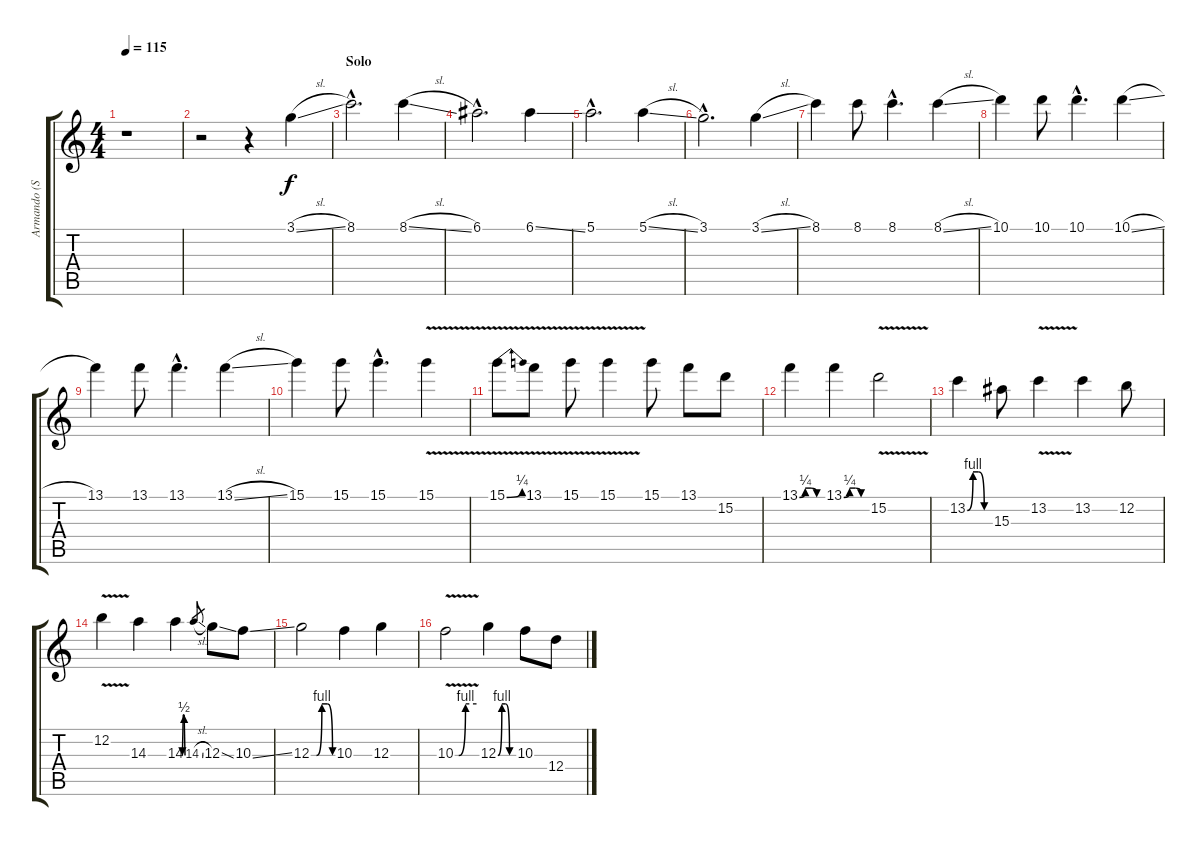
\track ("Armando (Solos)" "Armando (S") {instrument overdrivenguitar}
\staff {score tabs}
\tuning (E4 B3 G3 D3 A2 E2) {hide}
\ts (4 4)
\tempo 115
\clef g2
\ks c
r.1{dy f} |
r.2 r.4 3.1{sl}.4 |
\section ("" "Solo")
8.1{hac}.2{d} 8.1{sl}.4 |
6.1{hac}.2{d} 6.1{ss}.4 |
5.1{hac}.2{d} 5.1{sl}.4 |
3.1{hac}.2{d} 3.1{sl}.4 |
8.1.4 8.1.8 8.1{hac}.4{d} 8.1{sl}.4 |
10.1.4 10.1.8 10.1{hac}.4{d} 10.1{sl}.4 |
13.1.4 13.1.8 13.1{hac}.4{d} 13.1{sl}.4 |
15.1.4 15.1.8 15.1{hac}.4{d} 15.1{v}.4 |
15.1{be (bend 0 0 60 1) v}.8 13.1{v}.8 15.1{v}.8 15.1{v}.4 15.1.8 13.1.8 15.2.8 |
13.1{be (custom 0 0 15 1 30 1 45 0 60 0)}.4 13.1{be (custom 0 0 15 1 30 1 45 0 60 0)}.4 15.2{v}.2 |
13.2{be (custom 0 0 15 4 30 4 45 0 60 0)}.4 15.3.8 13.2{v}.4 13.2.4 12.2.8 |
12.2{v}.4 14.3.4 14.3{be (custom 0 0 15 2 30 2 45 0 60 0)}.4 14.3{sl}.8{gr} 12.3{ss}.8 10.3{ss}.8 |
12.3{be (custom 0 0 15 0 30 4 45 4 60 0)}.2 10.3.4 12.3.4 |
10.3{be (custom 0 0 10 0 29 4 60 4) v}.2 12.3{be (custom 0 0 15 4 30 4 45 0 60 0)}.4 10.3.8 12.4.8
